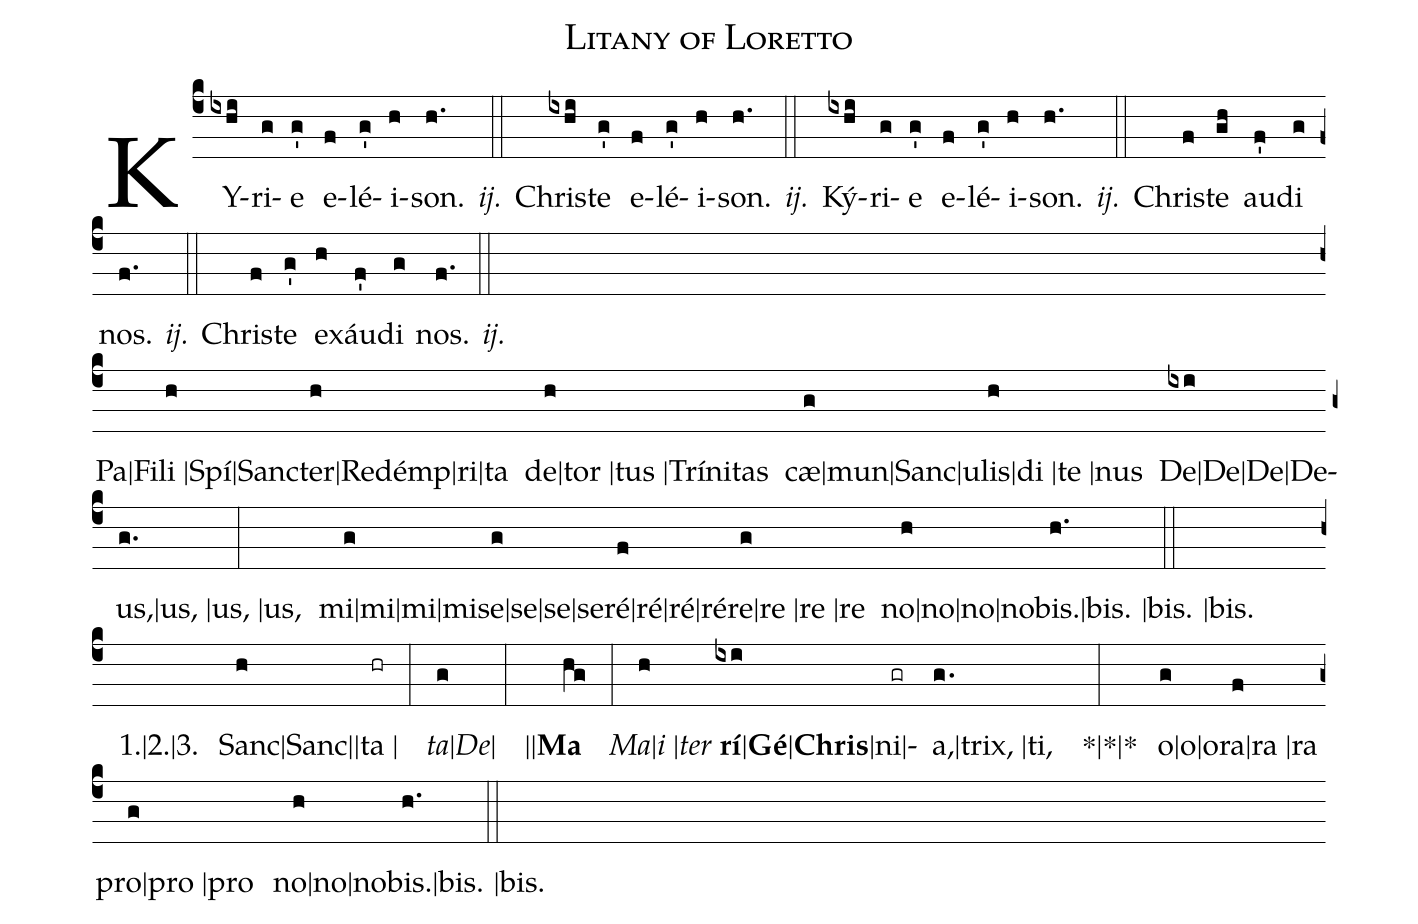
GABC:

name: Litany of Loretto;
%%
(c4)KY(ixhi)ri(g)e(g') e(f)lé(g')i(h)son.(h.) <i>ij.</i>(::)
Chris(ixhi)te(g') e(f)lé(g')i(h)son.(h.) <i>ij.</i>(::)
Ký(ixhi)ri(g)e(g') e(f)lé(g')i(h)son.(h.) <i>ij.</i>(::)
Chris(f)te(gh) au(f')di(g) nos.(f.) <i>ij.</i>(::)
Chris(f)te(g') ex(h)áu(f')di(g) nos.(f.) <i>ij.</i>(::) (Z)

Pa|Fil{i} |Spí|Sanc(h)ter|Redémp|ri|ta (h) de|tor |tus |Trínitas (h) cæ|mun|Sanc|u(g)lis|di |te |nus (h) De|De|De|De(ixi)us,|us, |us, |us, (g.) (:) mi|mi|mi|mi(g)se|se|se|se(g)ré|ré|ré|ré(f)re|re |re |re (g) no|no|no|no(h)bis.|bis. |bis. |bis. (h.) (::) (Z)

1.|2.|3.() Sanc|Sanc|(h)|ta |(hr) (:) <i>ta</i>|<i>De</i>|(g) (:) ||<b>Ma</b>(hg) (:) <i>Ma</i>|<i>i</i> |<i>ter</i> (h)<b>rí</b>|<b>Gé</b>|<b>Chris</b>(ixi)|ni|(gr)a,|trix, |ti, (g.) *|*|*(:) o|o|o(g)ra|ra |ra (f) pro|pro |pro (g) no|no|no(h)bis.|bis. |bis. (h.) (::)
